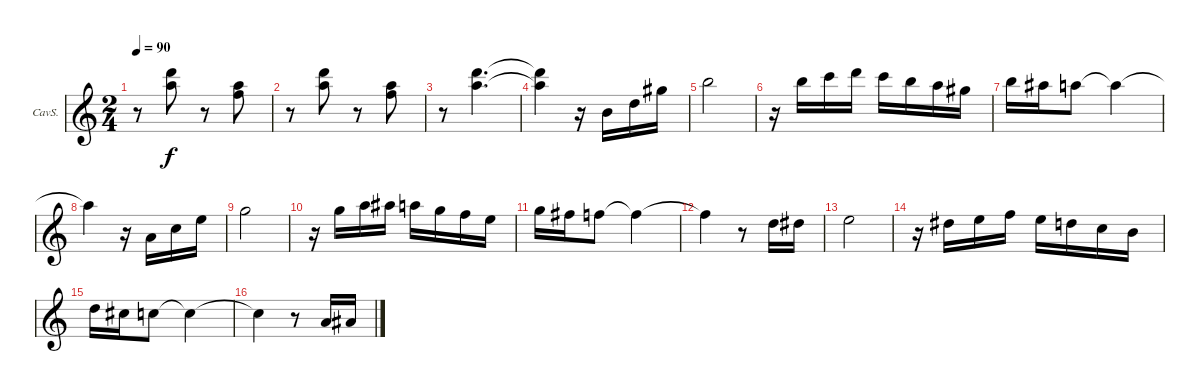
\defaultSystemsLayout 4
\bracketExtendMode groupsimilarinstruments
\firstSystemTrackNameOrientation horizontal
\otherSystemsTrackNameOrientation horizontal
\track ("Cav. Solo" "CavS.") {instrument shamisen}
\staff {score}
\tuning (D5 B4 G4 D4)
\ts (2 4)
\tempo 90
\clef g2
\scale
1.07945
\ks aminor
r.8{dy f} (12.1 10.2).8 r.8 (7.1 6.2).8 |
\scale
0.973518 r.8 (12.1 10.2).8 r.8 (7.1 6.2).8 |
\scale
0.973518 r.8 (12.1 10.2).4{d} |
\scale
0.973518 (10.2{t} 12.1{t}).4 r.16 0.2.16 0.1.16 6.1.16 |
\scale
1.07945 9.1.2 |
\scale
0.973518 r.16 9.1.16 10.1.16 12.1.16 13.2.16 12.2.16 10.2.16 9.2.16 |
\scale
0.973518 9.1.16 8.1.16 7.1.8 7.1{t}.4 |
\scale
0.973518 7.1{t}.4 r.16 2.3.16 1.2.16 2.1.16 |
\scale
1.07945 5.1.2 |
\scale
0.973518 r.16 5.1.16 7.1.16 8.1.16 7.1.16 8.2.16 6.2.16 5.2.16 |
\scale
0.973518 5.1.16 4.1.16 3.1.8 3.1{t}.4 |
\scale
0.973518 3.1{t}.4 r.8 0.1.16 1.1.16 |
\scale
1.07945 2.1.2 |
\scale
0.973518 r.16 1.1.16 2.1.16 3.1.16 2.1.16 0.1.16 1.2.16 0.2.16 |
\scale
0.973518 0.1.16 2.2.16 1.2.8 1.2{t}.4 |
\scale
0.973518 1.2{t}.4 r.8 2.3.16 3.3.16
